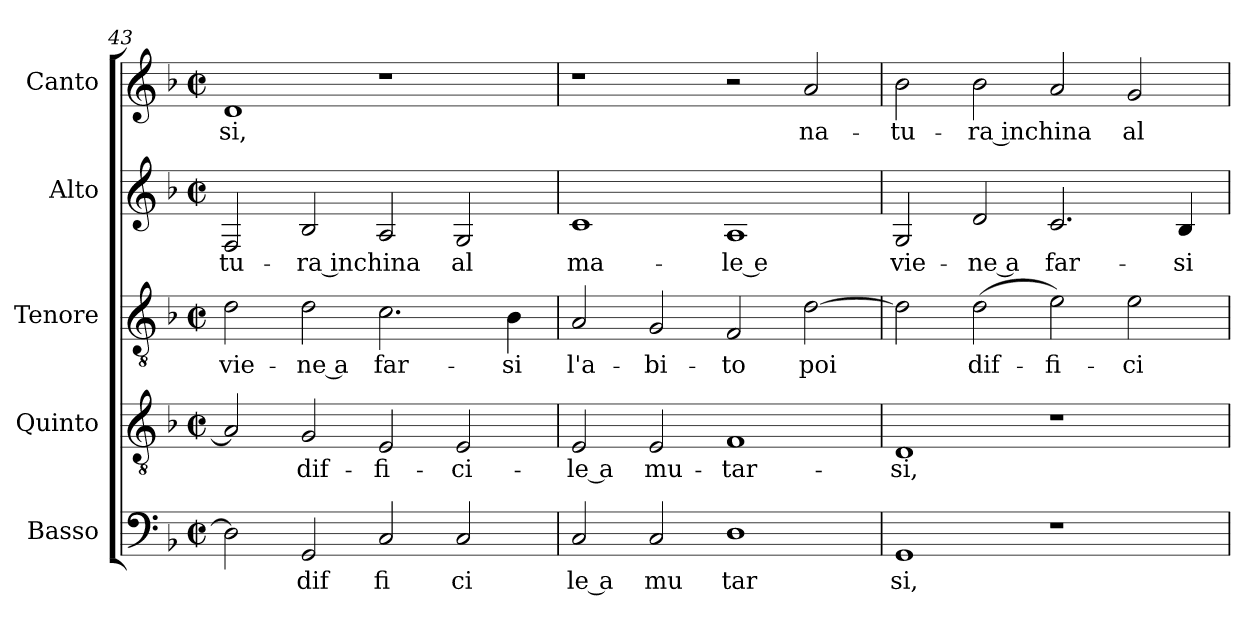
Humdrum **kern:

**kern	**text	**kern	**text	**kern	**text	**kern	**text	**kern	**text
*part5	*part5	*part4	*part4	*part3	*part3	*part2	*part2	*part1	*part1
*staff5	*staff5	*staff4	*staff4	*staff3	*staff3	*staff2	*staff2	*staff1	*staff1
*I"Basso	*	*I"Quinto	*	*I"Tenore	*	*I"Alto	*	*I"Canto	*
!!LO:LB:g=z
*clefF4	*	*clefGv2	*	*clefGv2	*	*clefG2	*	*clefG2	*
*k[b-]	*	*k[b-]	*	*k[b-]	*	*k[b-]	*	*k[b-]	*
*F:	*	*F:	*	*F:	*	*F:	*	*F:	*
*M2/2	*	*M2/2	*	*M2/2	*	*M2/2	*	*M2/2	*
*met(c|)	*	*met(c|)	*	*met(c|)	*	*met(c|)	*	*met(c|)	*
=43	=43	=43	=43	=43	=43	=43	=43	=43	=43
!	!	!	!	!	!LO:LY:b:cj	!	!LO:LY:b:cj	!	!LO:LY:b:cj
2D\]	.	2A/]	.	2d\	vie-	2F/	tu-	1d	si,
!	!LO:LY:b:cj	!	!LO:LY:b:cj	!	!LO:LY:b:rj	!	!LO:LY:b:rj	!	!
2GG/	dif	2G/	dif-	2d\	-ne a	2B-/	-ra inchina	.	.
!	!LO:LY:b:cj	!	!LO:LY:b:cj	!	!LO:LY:b:cj	!	!	!	!
2C/	fi	2E/	-fi-	2.c\	far-	2A/	.	1r	.
!	!LO:LY:b:cj	!	!LO:LY:b:cj	!	!	!	!LO:LY:b	!	!
2C/	ci	2E/	-ci-	.	.	2G/	al	.	.
!	!	!	!	!	!LO:LY:b:cj	!	!	!	!
.	.	.	.	4B-\	-si	.	.	.	.
=44	=44	=44	=44	=44	=44	=44	=44	=44	=44
!	!LO:LY:b:rj	!	!LO:LY:b:rj	!	!LO:LY:b:cj	!	!LO:LY:b:cj	!	!
2C/	le a	2E/	-le a	2A/	l'a-	1c	ma-	1r	.
!	!LO:LY:b:cj	!	!LO:LY:b:cj	!	!LO:LY:b:cj	!	!	!	!
2C/	mu	2E/	mu-	2G/	-bi-	.	.	.	.
!	!LO:LY:b:cj	!	!LO:LY:b:cj	!	!LO:LY:b:cj	!	!LO:LY:b:rj	!	!
1D	tar	1F	-tar-	2F/	-to	1A	-le e	2r	.
!	!	!	!	!	!LO:LY:b	!	!	!	!LO:LY:b:cj
.	.	.	.	[>2d\	poi	.	.	2a/	na-
=45	=45	=45	=45	=45	=45	=45	=45	=45	=45
!	!LO:LY:b:cj	!	!LO:LY:b:cj	!	!	!	!LO:LY:b:cj	!	!LO:LY:b:cj
1GG	si,	1D	-si,	2d\]	.	2G/	vie-	2b-\	-tu-
!	!	!	!	!	!LO:LY:b:cj	!	!LO:LY:b:rj	!	!LO:LY:b:rj
.	.	.	.	(>2d\	dif-	2d/	-ne a	2b-\	-ra inchina
!	!	!	!	!	!LO:LY:b:cj	!	!LO:LY:b:cj	!	!
1r	.	1r	.	2e\)	-fi-	2.c/	far-	2a/	.
!	!	!	!	!	!LO:LY:b:cj	!	!	!	!LO:LY:b
.	.	.	.	2e\	-ci-	.	.	2g/	al
!	!	!	!	!	!	!	!LO:LY:b:cj	!	!
.	.	.	.	.	.	4B-/	-si	.	.
=	=	=	=	=	=	=	=	=	=
*-	*-	*-	*-	*-	*-	*-	*-	*-	*-
